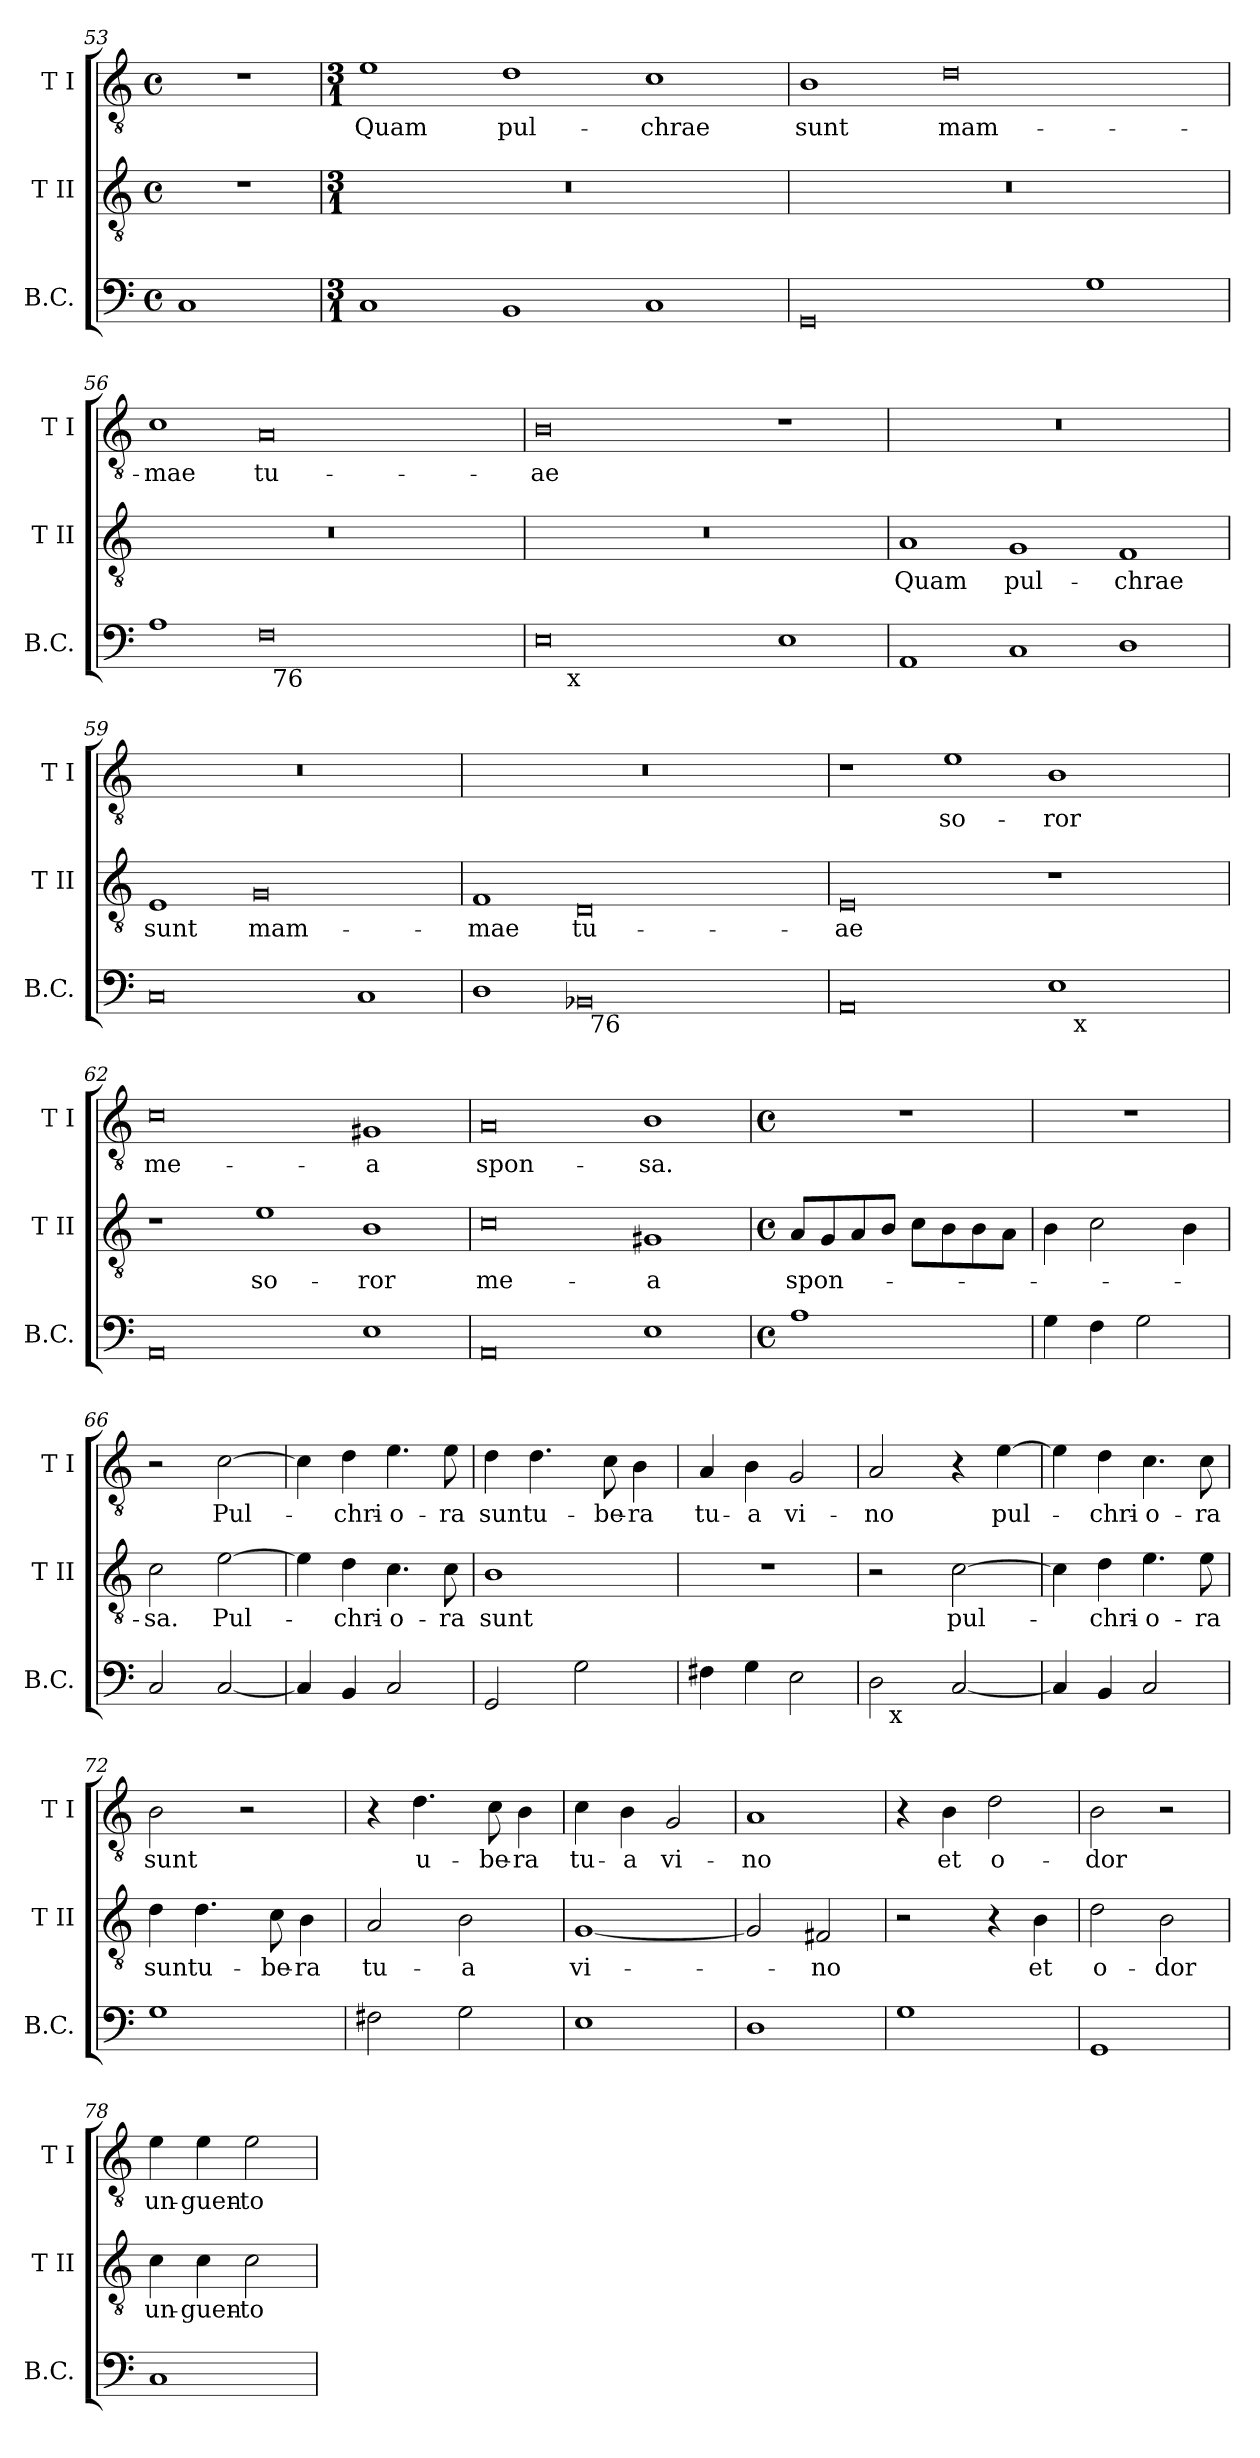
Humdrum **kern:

**kern	**kern	**text	**kern	**text
*part3	*part2	*part2	*part1	*part1
*staff3	*staff2	*staff2	*staff1	*staff1
*I"B.C.	*I"T II	*	*I"T I	*
*I'B.C.	*I'T II	*	*I'T I	*
*clefF4	*clefGv2	*	*clefGv2	*
*k[]	*k[]	*	*k[]	*
*C:	*C:	*	*C:	*
*M4/4	*M4/4	*	*M4/4	*
*met(c)	*met(c)	*	*met(c)	*
=53	=53	=53	=53	=53
1C	1r	.	1r	.
!!LO:LB:g=z
=54	=54	=54	=54	=54
*M3/1	*M3/1	*	*M3/1	*
!	!	!	!	!LO:LY:b
1C	0.r	.	1e	Quam
!	!	!	!	!LO:LY:b
1BB	.	.	1d	pul-
!	!	!	!	!LO:LY:b
1C	.	.	1c	-chrae
=55	=55	=55	=55	=55
!	!	!	!	!LO:LY:b
0GG	0.r	.	1B	sunt
!	!	!	!	!LO:LY:b
.	.	.	0d	mam-
1G	.	.	.	.
=56	=56	=56	=56	=56
!	!	!	!	!LO:LY:b
*^	*	*	*	*
1A	1ryy	0.r	.	1c	-mae
!	!	!	!	!	!LO:LY:b:rj
0F	32ryy	.	.	0A	tu-
!	!LO:TX:b:t=76	!	!	!	!
.	1ryy	.	.	.	.
.	2ryy	.	.	.	.
.	4...ryy	.	.	.	.
=57	=57	=57	=57	=57	=57
!	!	!	!	!	!LO:LY:b:rj
0E	8ryy	0.r	.	0B	-ae
!	!LO:TX:b:t=x	!	!	!	!
.	1ryy	.	.	.	.
.	1...ryy	.	.	.	.
1E	.	.	.	1r	.
=58	=58	=58	=58	=58	=58
!	!	!	!LO:LY:b	!	!
*v	*v	*	*	*	*
1AA	1A	Quam	0.r	.
!	!	!LO:LY:b	!	!
1C	1G	pul-	.	.
!	!	!LO:LY:b	!	!
1D	1F	-chrae	.	.
!!LO:LB:g=z
=59	=59	=59	=59	=59
!	!	!LO:LY:b	!	!
0C	1E	sunt	0.r	.
!	!	!LO:LY:b	!	!
.	0G	mam-	.	.
1C	.	.	.	.
=60	=60	=60	=60	=60
!	!	!LO:LY:b	!	!
*^	*	*	*	*
1D	1ryy	1F	-mae	0.r	.
!	!	!	!LO:LY:b:rj	!	!
0BB-X	32ryy	0D	tu-	.	.
!	!LO:TX:b:t=76	!	!	!	!
.	1ryy	.	.	.	.
.	2ryy	.	.	.	.
.	4...ryy	.	.	.	.
=61	=61	=61	=61	=61	=61
!	!	!	!LO:LY:b:rj	!	!
0AA	1ryy	0E	-ae	1r	.
!	!	!	!	!	!LO:LY:b
.	1ryy	.	.	1e	so-
!	!	!	!	!	!LO:LY:b
1E	16.ryy	1r	.	1B	-ror
!	!LO:TX:b:t=x	!	!	!	!
.	2ryy	.	.	.	.
.	4ryy	.	.	.	.
.	8ryy	.	.	.	.
.	32ryy	.	.	.	.
=62	=62	=62	=62	=62	=62
!	!	!	!	!	!LO:LY:b:rj
*v	*v	*	*	*	*
0AA	1r	.	0c	me-
!	!	!LO:LY:b	!	!
.	1e	so-	.	.
!	!	!LO:LY:b	!	!LO:LY:b:rj
1E	1B	-ror	1G#X	-a
=63	=63	=63	=63	=63
!	!	!LO:LY:b:rj	!	!LO:LY:b
0AA	0c	me-	0A	spon-
!	!	!LO:LY:b:rj	!	!LO:LY:b
1E	1G#X	-a	1B	-sa.
!!LO:LB:g=z
=64	=64	=64	=64	=64
*M4/4	*M4/4	*	*M4/4	*
*met(c)	*met(c)	*	*met(c)	*
!	!	!LO:LY:b	!	!
1A	8A/L	spon-	1r	.
.	8G/	.	.	.
.	8A/	.	.	.
.	8B/J	.	.	.
.	8c\L	.	.	.
.	8B\	.	.	.
.	8B\	.	.	.
.	8A\J	.	.	.
=65	=65	=65	=65	=65
4G\	4B\	.	1r	.
4F\	2c\	.	.	.
2G\	.	.	.	.
.	4B\	.	.	.
=66	=66	=66	=66	=66
!	!	!LO:LY:b	!	!
2C/	2c\	-sa.	2r	.
!	!	!LO:LY:b	!	!LO:LY:b
[<2C/	[>2e\	Pul-	[>2c\	Pul-
=67	=67	=67	=67	=67
4C/]	4e\]	.	4c\]	.
!	!	!LO:LY:b	!	!LO:LY:b
4BB/	4d\	-chri-	4d\	-chri-
!	!	!LO:LY:b	!	!LO:LY:b
2C/	4.c\	-o-	4.e\	-o-
!	!	!LO:LY:b	!	!LO:LY:b
.	8c\	-ra	8e\	-ra
=68	=68	=68	=68	=68
!	!	!LO:LY:b	!	!LO:LY:b
2GG/	1B	sunt	4d\	sunt
!	!	!	!	!LO:LY:b
.	.	.	4.d\	u-
2G\	.	.	.	.
!	!	!	!	!LO:LY:b
.	.	.	8c\	-be-
!	!	!	!	!LO:LY:b
.	.	.	4B\	-ra
=69	=69	=69	=69	=69
!	!	!	!	!LO:LY:b
4F#X\	1r	.	4A/	tu-
!	!	!	!	!LO:LY:b
4G\	.	.	4B\	-a
!	!	!	!	!LO:LY:b
2E\	.	.	2G/	vi-
!!LO:PB:g=z
=70	=70	=70	=70	=70
!	!	!	!	!LO:LY:b
*^	*	*	*	*
2D\	16ryy	2r	.	2A/	-no
!	!LO:TX:b:t=x	!	!	!	!
.	2...ryy	.	.	.	.
!	!	!	!LO:LY:b	!	!
[<2C/	.	[>2c\	pul-	4r	.
!	!	!	!	!	!LO:LY:b
.	.	.	.	[>4e\	pul-
*v	*v	*	*	*	*
=71	=71	=71	=71	=71
4C/]	4c\]	.	4e\]	.
!	!	!LO:LY:b	!	!LO:LY:b
4BB/	4d\	-chri-	4d\	-chri-
!	!	!LO:LY:b	!	!LO:LY:b
2C/	4.e\	-o-	4.c\	-o-
!	!	!LO:LY:b	!	!LO:LY:b
.	8e\	-ra	8c\	-ra
=72	=72	=72	=72	=72
!	!	!LO:LY:b	!	!LO:LY:b
1G	4d\	sunt	2B\	sunt
!	!	!LO:LY:b	!	!
.	4.d\	u-	.	.
.	.	.	2r	.
!	!	!LO:LY:b	!	!
.	8c\	-be-	.	.
!	!	!LO:LY:b	!	!
.	4B\	-ra	.	.
=73	=73	=73	=73	=73
!	!	!LO:LY:b	!	!
2F#X\	2A/	tu-	4r	.
!	!	!	!	!LO:LY:b
.	.	.	4.d\	u-
!	!	!LO:LY:b	!	!
2G\	2B\	-a	.	.
!	!	!	!	!LO:LY:b
.	.	.	8c\	-be-
!	!	!	!	!LO:LY:b
.	.	.	4B\	-ra
=74	=74	=74	=74	=74
!	!	!LO:LY:b	!	!LO:LY:b
1E	[<1G	vi-	4c\	tu-
!	!	!	!	!LO:LY:b
.	.	.	4B\	-a
!	!	!	!	!LO:LY:b
.	.	.	2G/	vi-
=75	=75	=75	=75	=75
!	!	!	!	!LO:LY:b
1D	2G/]	.	1A	-no
!	!	!LO:LY:b	!	!
.	2F#X/	-no	.	.
!!LO:LB:g=z
=76	=76	=76	=76	=76
1G	2r	.	4r	.
!	!	!	!	!LO:LY:b
.	.	.	4B\	et
!	!	!	!	!LO:LY:b
.	4r	.	2d\	o-
!	!	!LO:LY:b	!	!
.	4B\	et	.	.
=77	=77	=77	=77	=77
!	!	!LO:LY:b	!	!LO:LY:b
1GG	2d\	o-	2B\	-dor
!	!	!LO:LY:b	!	!
.	2B\	-dor	2r	.
=78	=78	=78	=78	=78
!	!	!LO:LY:b	!	!LO:LY:b
1C	4c\	un-	4e\	un-
!	!	!LO:LY:b	!	!LO:LY:b
.	4c\	-guen-	4e\	-guen-
!	!	!LO:LY:b	!	!LO:LY:b
.	2c\	-to-	2e\	-to-
=	=	=	=	=
*-	*-	*-	*-	*-
